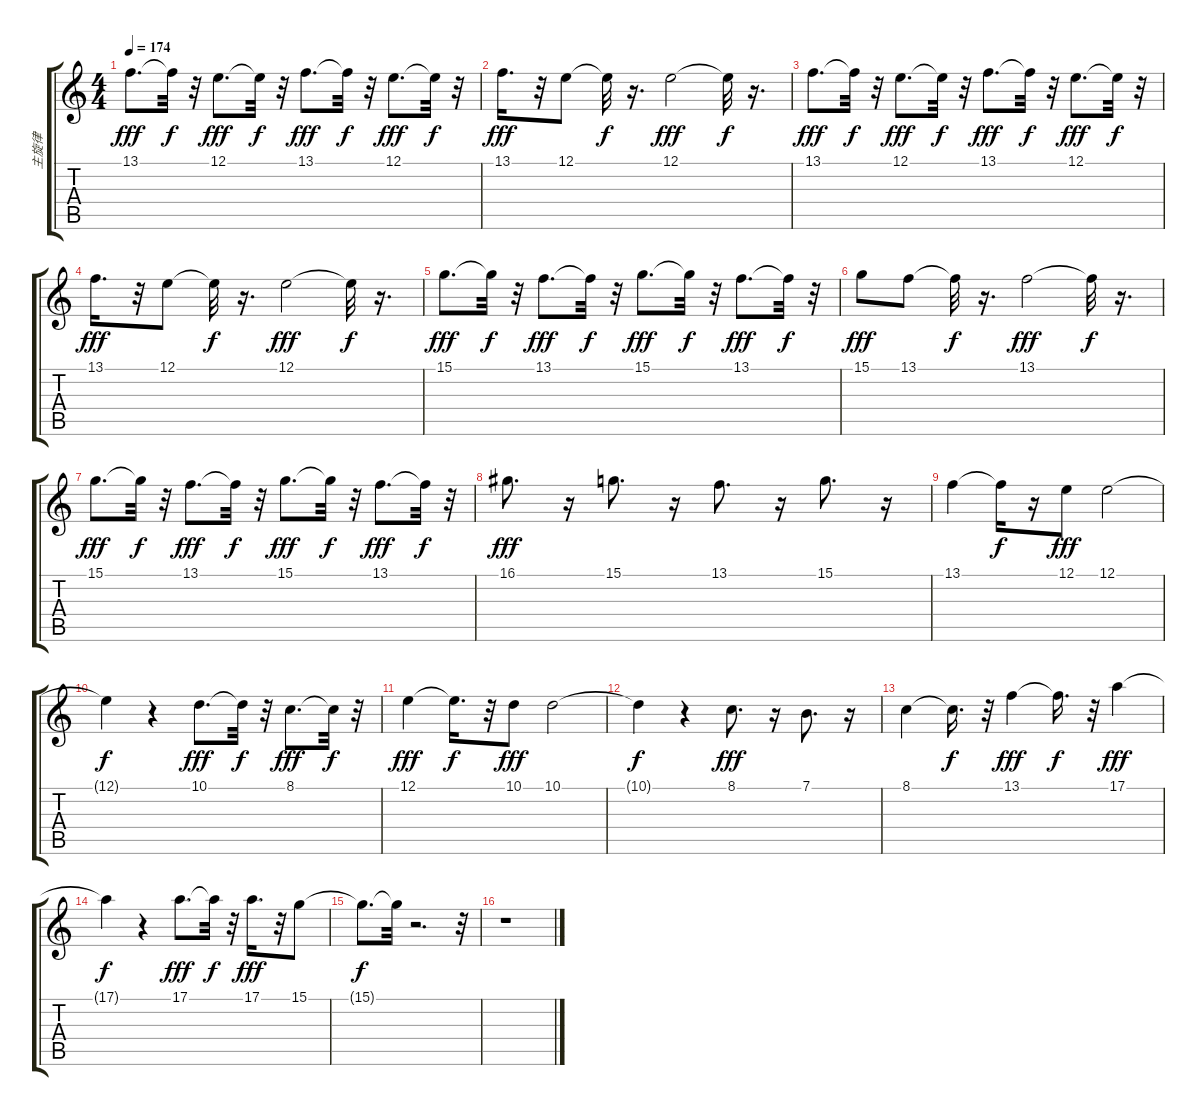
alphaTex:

\track ("主旋律" "主旋律") {instrument lead2sawtooth}
\staff {score tabs}
\tuning (E4 B3 G3 D3 A2 E2) {hide}
\ts (4 4)
\tempo 174
\clef g2
\ks c
13.1.8{d dy fff} 13.1{t}.32{dy f} r.32 12.1.8{d dy fff} 12.1{t}.32{dy f} r.32 13.1.8{d dy fff} 13.1{t}.32{dy f} r.32 12.1.8{d dy fff} 12.1{t}.32{dy f} r.32 |
13.1.16{d dy fff} r.32 12.1.8 12.1{t}.32{dy f} r.16{d} 12.1.2{dy fff} 12.1{t}.32{dy f} r.16{d} |
13.1.8{d dy fff} 13.1{t}.32{dy f} r.32 12.1.8{d dy fff} 12.1{t}.32{dy f} r.32 13.1.8{d dy fff} 13.1{t}.32{dy f} r.32 12.1.8{d dy fff} 12.1{t}.32{dy f} r.32 |
13.1.16{d dy fff} r.32 12.1.8 12.1{t}.32{dy f} r.16{d} 12.1.2{dy fff} 12.1{t}.32{dy f} r.16{d} |
15.1.8{d dy fff} 15.1{t}.32{dy f} r.32 13.1.8{d dy fff} 13.1{t}.32{dy f} r.32 15.1.8{d dy fff} 15.1{t}.32{dy f} r.32 13.1.8{d dy fff} 13.1{t}.32{dy f} r.32 |
15.1.8{dy fff} 13.1.8 13.1{t}.32{dy f} r.16{d} 13.1.2{dy fff} 13.1{t}.32{dy f} r.16{d} |
15.1.8{d dy fff} 15.1{t}.32{dy f} r.32 13.1.8{d dy fff} 13.1{t}.32{dy f} r.32 15.1.8{d dy fff} 15.1{t}.32{dy f} r.32 13.1.8{d dy fff} 13.1{t}.32{dy f} r.32 |
16.1.8{d dy fff} r.16 15.1.8{d} r.16 13.1.8{d} r.16 15.1.8{d} r.16 |
13.1.4 13.1{t}.16{dy f} r.16 12.1.8{dy fff} 12.1.2 |
12.1{t}.4{dy f} r.4 10.1.8{d dy fff} 10.1{t}.32{dy f} r.32 8.1.8{d dy fff} 8.1{t}.32{dy f} r.32 |
12.1.4{dy fff} 12.1{t}.16{d dy f} r.32 10.1.8{dy fff} 10.1.2 |
10.1{t}.4{dy f} r.4 8.1.8{d dy fff} r.16 7.1.8{d} r.16 |
8.1.4 8.1{t}.16{d dy f} r.32 13.1.4{dy fff} 13.1{t}.16{d dy f} r.32 17.1.4{dy fff} |
17.1{t}.4{dy f} r.4 17.1.8{d dy fff} 17.1{t}.32{dy f} r.32 17.1.16{d dy fff} r.32 15.1.8 |
15.1{t}.8{d dy f} 15.1{t}.32 r.2{d} r.32 |
r.1
